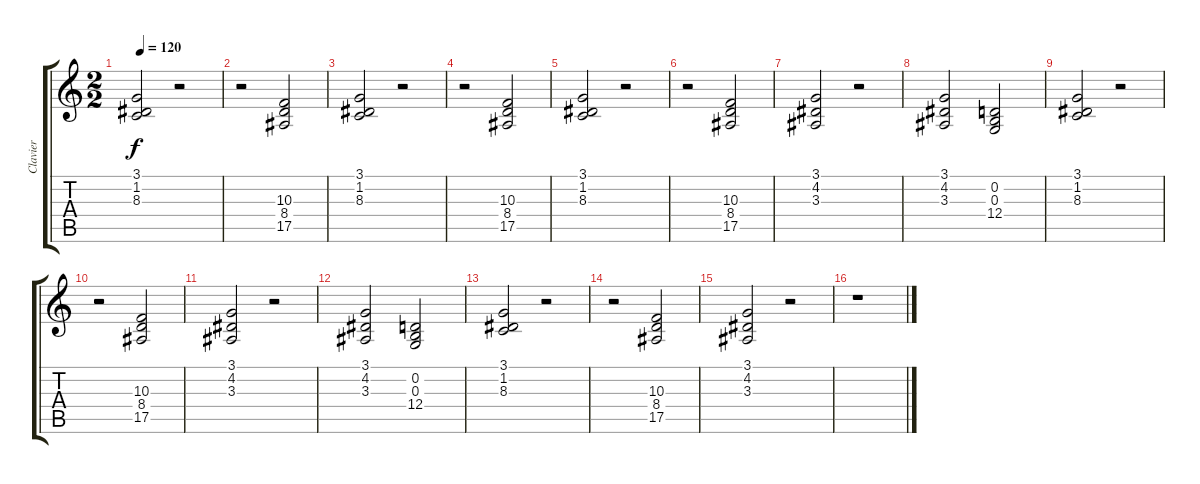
\track ("Clavier" "Clavier") {instrument electricpiano2}
\staff {score tabs}
\tuning (E4 B3 G3 D3 A2 E2) {hide}
\ts (2 2)
\tempo 120
\clef g2
\ks c
(3.1 1.2 8.3).2{dy f} r.2 |
r.2 (10.3 8.4 17.5).2 |
(3.1 1.2 8.3).2 r.2 |
r.2 (10.3 8.4 17.5).2 |
(3.1 1.2 8.3).2 r.2 |
r.2 (10.3 8.4 17.5).2 |
(3.1 4.2 3.3).2 r.2 |
(3.1 4.2 3.3).2 (0.2 0.3 12.4).2 |
(3.1 1.2 8.3).2 r.2 |
r.2 (10.3 8.4 17.5).2 |
(3.1 4.2 3.3).2 r.2 |
(3.1 4.2 3.3).2 (0.2 0.3 12.4).2 |
(3.1 1.2 8.3).2 r.2 |
r.2 (10.3 8.4 17.5).2 |
(3.1 4.2 3.3).2 r.2 |
r.1
